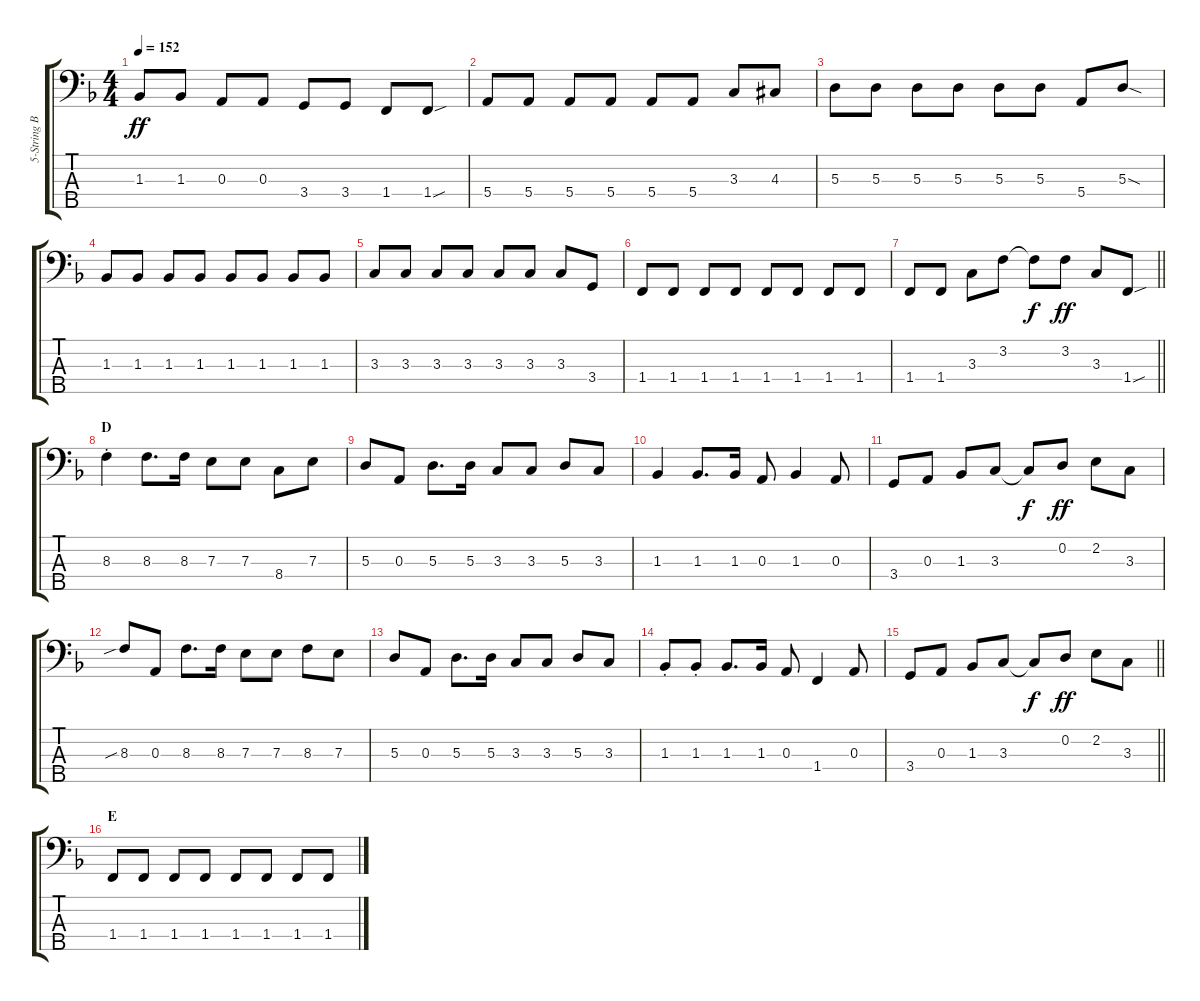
\track ("5-String Bass" "5-String B") {instrument electricbasspick}
\staff {score tabs}
\tuning (G2 D2 A1 E1 B0) {hide}
\ts (4 4)
\tempo 152
\clef f4
\ks f
1.3.8{dy ff} 1.3.8 0.3.8 0.3.8 3.4.8 3.4.8 1.4.8 1.4{sou}.8 |
5.4.8 5.4.8 5.4.8 5.4.8 5.4.8 5.4.8 3.3.8 4.3{acc #}.8 |
5.3.8 5.3.8 5.3.8 5.3.8 5.3.8 5.3.8 5.4.8 5.3{sod}.8 |
1.3.8 1.3.8 1.3.8 1.3.8 1.3.8 1.3.8 1.3.8 1.3.8 |
3.3.8 3.3.8 3.3.8 3.3.8 3.3.8 3.3.8 3.3.8 3.4.8 |
1.4.8 1.4.8 1.4.8 1.4.8 1.4.8 1.4.8 1.4.8 1.4.8 |
\barLineRight lightlight
1.4.8 1.4.8 3.3.8 3.2.8 3.2{t}.8{dy f} 3.2.8{dy ff} 3.3.8 1.4{sou}.8 |
\section ("" "D")
8.3{st}.4 8.3.8{d} 8.3.16 7.3.8 7.3.8 8.4.8 7.3.8 |
5.3.8 0.3.8 5.3.8{d} 5.3.16 3.3.8 3.3.8 5.3.8 3.3.8 |
1.3.4 1.3.8{d} 1.3.16 0.3.8 1.3.4 0.3.8 |
3.4.8 0.3.8 1.3.8 3.3.8 3.3{t}.8{dy f} 0.2.8{dy ff} 2.2.8 3.3.8 |
8.3{sib}.8 0.3.8 8.3.8{d} 8.3.16 7.3.8 7.3.8 8.3.8 7.3.8 |
5.3.8 0.3.8 5.3.8{d} 5.3.16 3.3.8 3.3.8 5.3.8 3.3.8 |
1.3{st}.8 1.3{st}.8 1.3.8{d} 1.3.16 0.3.8 1.4.4 0.3.8 |
\barLineRight lightlight
3.4.8 0.3.8 1.3.8 3.3.8 3.3{t}.8{dy f} 0.2.8{dy ff} 2.2.8 3.3.8 |
\section ("" "E")
1.4.8 1.4.8 1.4.8 1.4.8 1.4.8 1.4.8 1.4.8 1.4.8
